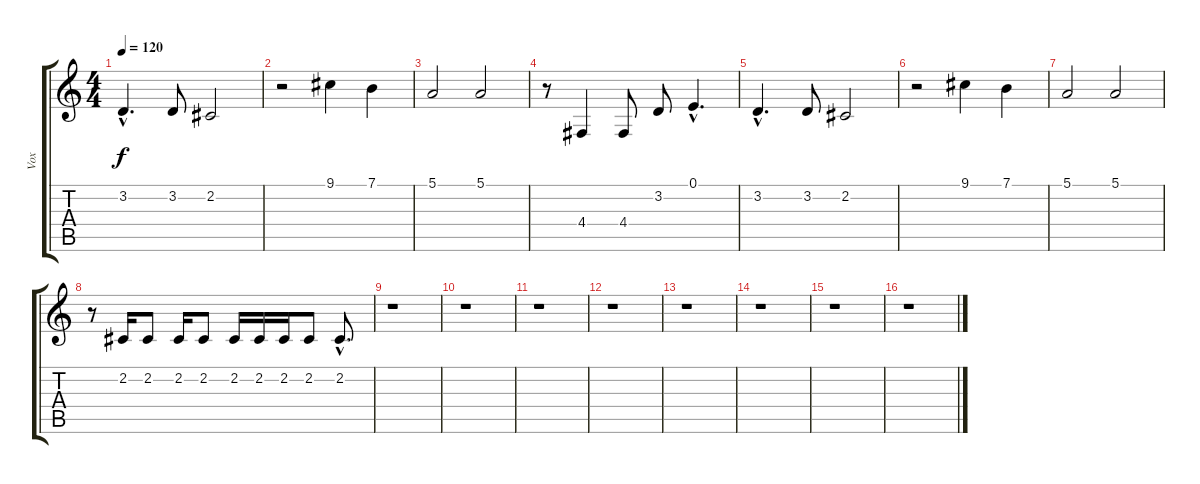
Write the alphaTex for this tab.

\track ("Vox" "Vox") {instrument harmonica}
\staff {score tabs}
\tuning (E4 B3 G3 D3 A2 E2) {hide}
\ts (4 4)
\tempo 120
\clef g2
\ks c
3.2{hac}.4{d dy f} 3.2.8 2.2.2 |
r.2 9.1.4 7.1.4 |
5.1.2 5.1.2 |
r.8 4.4.4 4.4.8 3.2.8 0.1{hac}.4{d} |
3.2{hac}.4{d} 3.2.8 2.2.2 |
r.2 9.1.4 7.1.4 |
5.1.2 5.1.2 |
r.8 2.2.16 2.2.8 2.2.16 2.2.8 2.2.16 2.2.16 2.2.16 2.2.8 2.2{hac}.8{d} |
r.1 |
r.1 |
r.1 |
r.1 |
r.1 |
r.1 |
r.1 |
r.1
